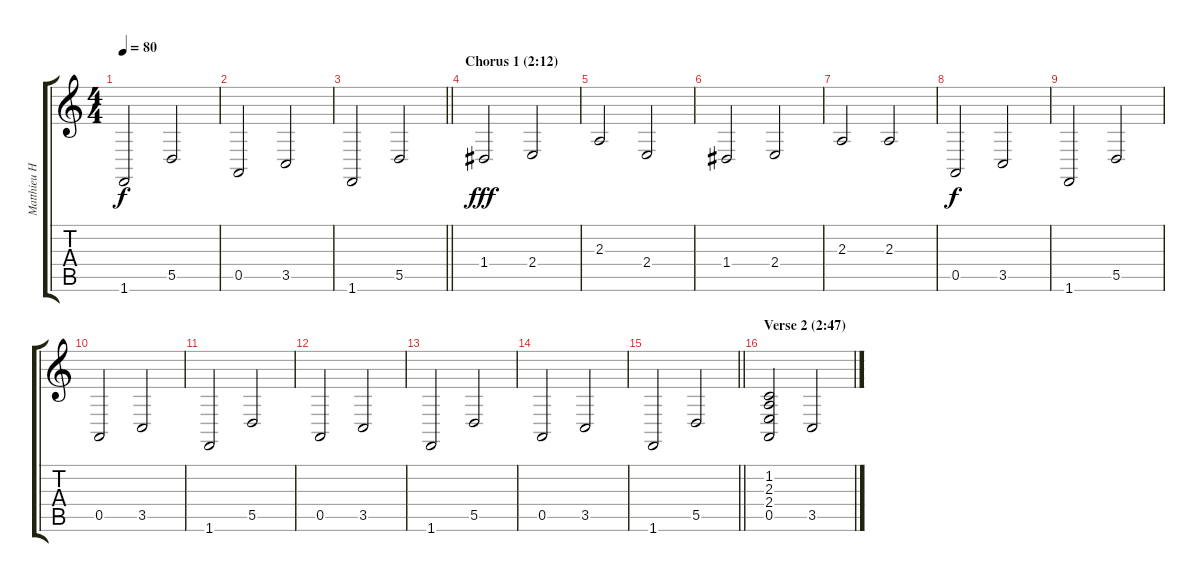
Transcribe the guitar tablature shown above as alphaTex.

\track ("Matthieu Hartley (keyboards)" "Matthieu H") {instrument tremolostrings}
\staff {score tabs}
\tuning (E4 B3 G3 D3 A2 E2) {hide}
\ts (4 4)
\tempo 80
\clef g2
\ks c
1.6.2{dy f} 5.5.2 |
0.5.2 3.5.2 |
\barLineRight lightlight
1.6.2 5.5.2 |
\section ("" "Chorus 1 (2:12)")
1.4.2{dy fff} 2.4.2 |
2.3.2 2.4.2 |
1.4.2 2.4.2 |
2.3.2 2.3.2 |
0.5.2{dy f} 3.5.2 |
1.6.2 5.5.2 |
0.5.2 3.5.2 |
1.6.2 5.5.2 |
0.5.2 3.5.2 |
1.6.2 5.5.2 |
0.5.2 3.5.2 |
\barLineRight lightlight
1.6.2 5.5.2 |
\section ("" "Verse 2 (2:47)")
(1.2 2.3 2.4 0.5).2 3.5.2
